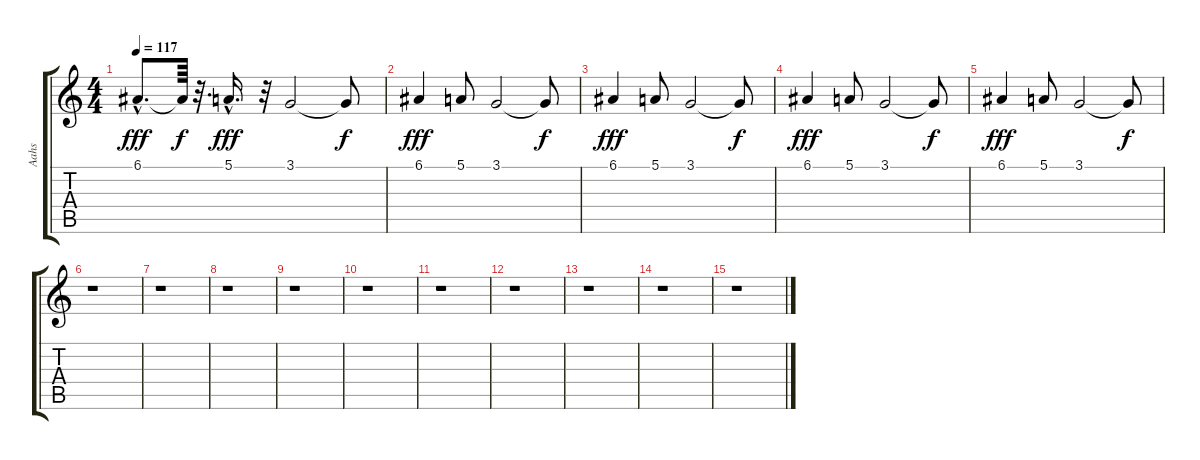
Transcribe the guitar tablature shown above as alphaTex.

\track ("Aahs" "Aahs") {instrument choiraahs}
\staff {score tabs}
\tuning (E4 B3 G3 D3 A2 E2) {hide}
\ts (4 4)
\tempo 117
\clef g2
\ks c
6.1{hac}.8{d dy fff} 6.1{t}.64{dy f} r.32{d} 5.1{hac}.16{d dy fff} r.32 3.1.2 3.1{t}.8{dy f} |
6.1.4{dy fff} 5.1.8 3.1.2 3.1{t}.8{dy f} |
6.1.4{dy fff} 5.1.8 3.1.2 3.1{t}.8{dy f} |
6.1.4{dy fff} 5.1.8 3.1.2 3.1{t}.8{dy f} |
6.1.4{dy fff} 5.1.8 3.1.2 3.1{t}.8{dy f} |
r.1 |
r.1 |
r.1 |
r.1 |
r.1 |
r.1 |
r.1 |
r.1 |
r.1 |
r.1
